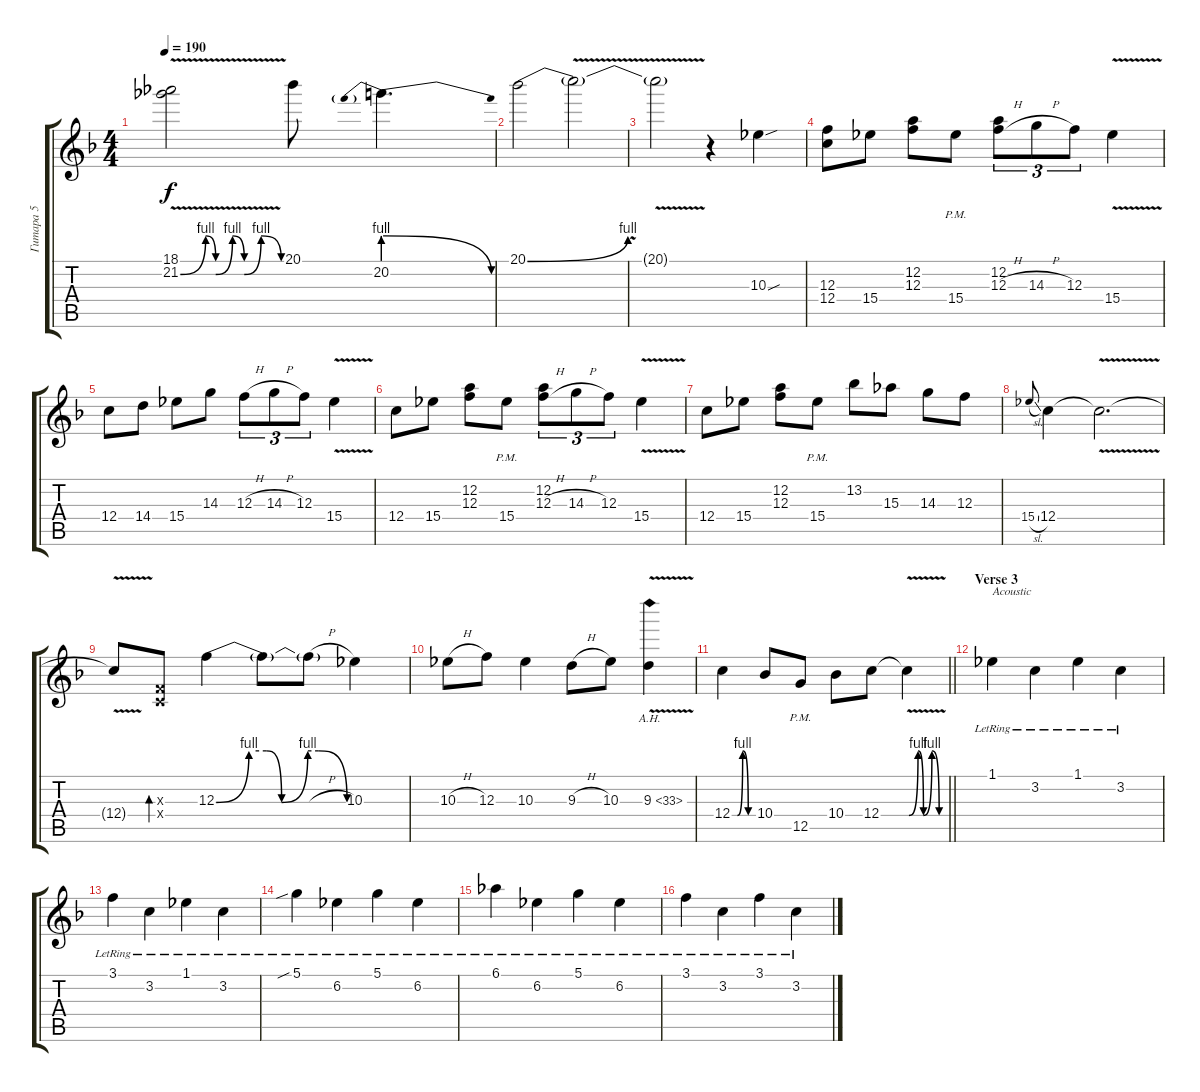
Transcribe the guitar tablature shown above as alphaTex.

\track ("Гитара 5" "Гитара 5") {instrument distortionguitar}
\staff {score tabs}
\tuning (D4 A3 F3 C3 G2 D2) {hide}
\ts (4 4)
\tempo 190
\clef g2
\ks dminor
(18.1 21.2{be (custom 0 0 15 4 21 0 31 4 38 0 48 4 60 0) v}).2{dy f} 20.1.8 20.2{be (prebendrelease 0 4 60 0)}.4{d} |
20.1{be (bend 0 0 60 4)}.2 20.1{v t}.2 |
20.1{t}.2 r.4 10.3{sou}.4 |
(12.3 12.4).8 15.4.8 (12.2 12.3).8 15.4{pm}.8 (12.2 12.3{h}).8{tu (3 2)} 14.3{h}.8{tu (3 2)} 12.3.8{tu (3 2)} 15.4{v}.4 |
12.4.8 14.4.8 15.4.8 14.3.8 12.3{h}.8{tu (3 2)} 14.3{h}.8{tu (3 2)} 12.3.8{tu (3 2)} 15.4{v}.4 |
12.4.8 15.4.8 (12.2 12.3).8 15.4{pm}.8 (12.2 12.3{h}).8{tu (3 2)} 14.3{h}.8{tu (3 2)} 12.3.8{tu (3 2)} 15.4{v}.4 |
12.4.8 15.4.8 (12.2 12.3).8 15.4{pm}.8 13.2.8 15.3.8 14.3.8 12.3.8 |
15.4{sl}.8{gr onbeat} 12.4.4 12.4{v t}.2{d} |
12.4{t}.8 (0.3{x} 0.4{x}).8{bd 240} 12.3{be (custom 0 0 15 4 23 4 30 0 42 4 47 4 60 0)}.4 12.3{t}.8 12.3{h t}.8 10.3.4 |
10.3{h}.8 12.3.8 10.3.4 9.3{h}.8 10.3.8 9.3{ah 24 v}.4 |
\barLineRight lightlight
12.4{be (custom 0 0 15 0 30 4 46 0 60 0)}.4 10.4.8 12.5{pm}.8 10.4.8 12.4.8 12.4{be (custom 0 0 15 4 24 0 38 4 50 0 60 0) v t}.4 |
\section ("" "Verse 3")
1.1{lr}.4{txt "Acoustic" instrument acousticguitarsteel} 3.2{lr}.4 1.1{lr}.4 3.2{lr}.4 |
3.1{lr}.4 3.2{lr}.4 1.1{lr}.4 3.2{lr}.4 |
5.1{sib lr}.4 6.2{lr}.4 5.1{lr}.4 6.2{lr}.4 |
6.1{lr}.4 6.2{lr}.4 5.1{lr}.4 6.2{lr}.4 |
3.1{lr}.4 3.2{lr}.4 3.1{lr}.4 3.2{lr}.4
